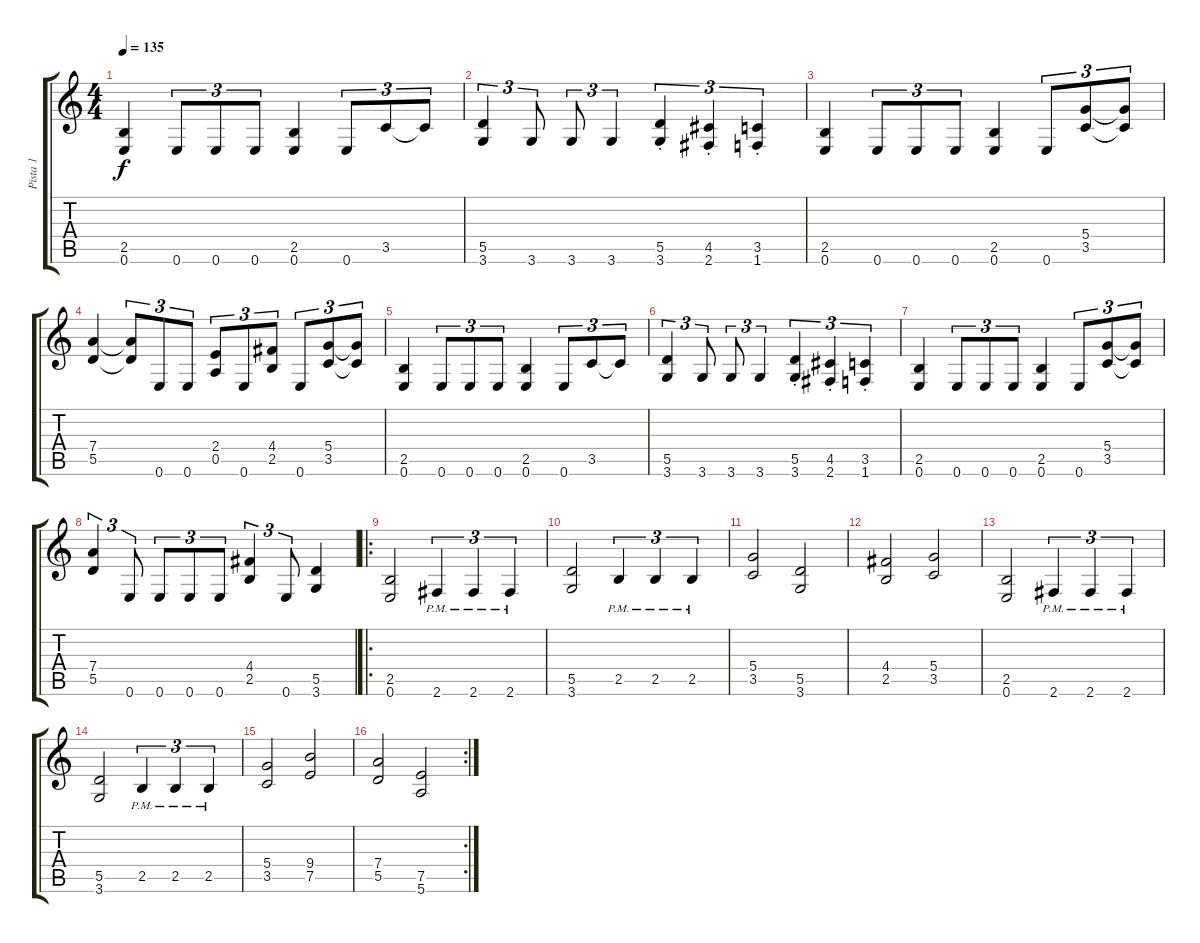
\track ("Pista 1" "Pista 1") {instrument distortionguitar}
\staff {score tabs}
\tuning (E4 B3 G3 D3 A2 E2) {hide}
\ts (4 4)
\tempo 135
\clef g2
\ks c
(2.5 0.6).4{dy f} 0.6.8{tu (3 2)} 0.6.8{tu (3 2)} 0.6.8{tu (3 2)} (2.5 0.6).4 0.6.8{tu (3 2)} 3.5.8{tu (3 2)} 3.5{t}.8{tu (3 2)} |
(5.5 3.6).4{tu (3 2)} 3.6.8{tu (3 2)} 3.6.8{tu (3 2)} 3.6.4{tu (3 2)} (5.5{st} 3.6{st}).4{tu (3 2)} (4.5{st} 2.6{st}).4{tu (3 2)} (3.5{st} 1.6{st}).4{tu (3 2)} |
(2.5 0.6).4 0.6.8{tu (3 2)} 0.6.8{tu (3 2)} 0.6.8{tu (3 2)} (2.5 0.6).4 0.6.8{tu (3 2)} (5.4 3.5).8{tu (3 2)} (5.4{t} 3.5{t}).8{tu (3 2)} |
(7.4 5.5).4 (7.4{t} 5.5{t}).8{tu (3 2)} 0.6.8{tu (3 2)} 0.6.8{tu (3 2)} (2.4 0.5).8{tu (3 2)} 0.6.8{tu (3 2)} (4.4 2.5).8{tu (3 2)} 0.6.8{tu (3 2)} (5.4 3.5).8{tu (3 2)} (5.4{t} 3.5{t}).8{tu (3 2)} |
(2.5 0.6).4 0.6.8{tu (3 2)} 0.6.8{tu (3 2)} 0.6.8{tu (3 2)} (2.5 0.6).4 0.6.8{tu (3 2)} 3.5.8{tu (3 2)} 3.5{t}.8{tu (3 2)} |
(5.5 3.6).4{tu (3 2)} 3.6.8{tu (3 2)} 3.6.8{tu (3 2)} 3.6.4{tu (3 2)} (5.5{st} 3.6{st}).4{tu (3 2)} (4.5{st} 2.6{st}).4{tu (3 2)} (3.5{st} 1.6{st}).4{tu (3 2)} |
(2.5 0.6).4 0.6.8{tu (3 2)} 0.6.8{tu (3 2)} 0.6.8{tu (3 2)} (2.5 0.6).4 0.6.8{tu (3 2)} (5.4 3.5).8{tu (3 2)} (5.4{t} 3.5{t}).8{tu (3 2)} |
(7.4 5.5).4{tu (3 2)} 0.6.8{tu (3 2)} 0.6.8{tu (3 2)} 0.6.8{tu (3 2)} 0.6.8{tu (3 2)} (4.4 2.5).4{tu (3 2)} 0.6.8{tu (3 2)} (5.5 3.6).4 |
\ro
(2.5 0.6).2 2.6{pm}.4{tu (3 2)} 2.6{pm}.4{tu (3 2)} 2.6{pm}.4{tu (3 2)} |
(5.5 3.6).2 2.5{pm}.4{tu (3 2)} 2.5{pm}.4{tu (3 2)} 2.5{pm}.4{tu (3 2)} |
(5.4 3.5).2 (5.5 3.6).2 |
(4.4 2.5).2 (5.4 3.5).2 |
(2.5 0.6).2 2.6{pm}.4{tu (3 2)} 2.6{pm}.4{tu (3 2)} 2.6{pm}.4{tu (3 2)} |
(5.5 3.6).2 2.5{pm}.4{tu (3 2)} 2.5{pm}.4{tu (3 2)} 2.5{pm}.4{tu (3 2)} |
(5.4 3.5).2 (9.4 7.5).2 |
\rc 2
(7.4 5.5).2 (7.5 5.6).2
